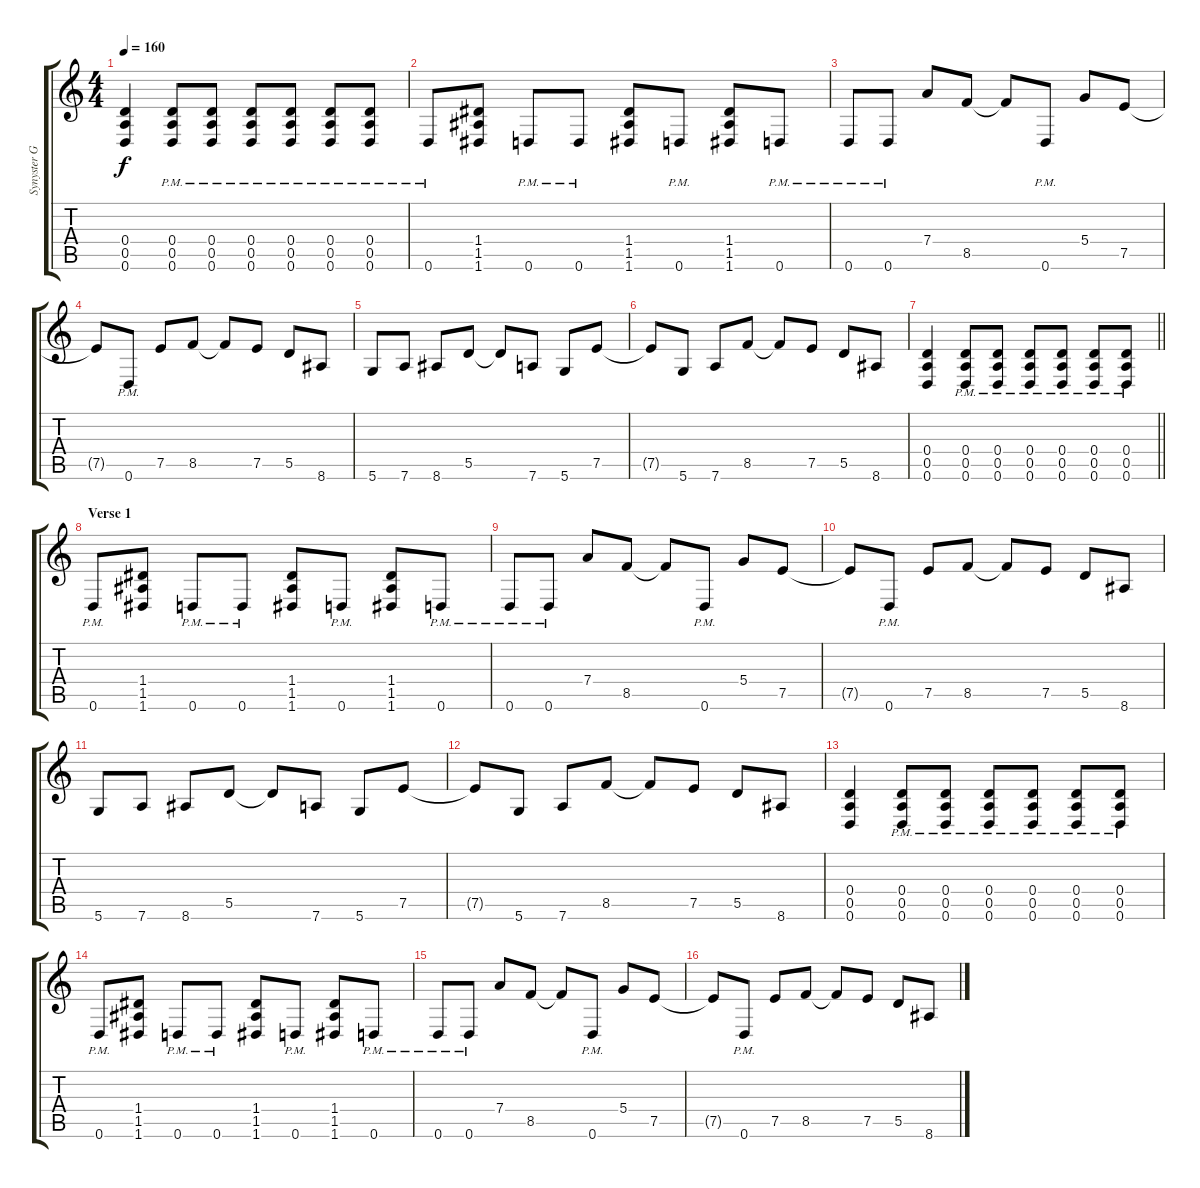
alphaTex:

\track ("Synyster Gates" "Synyster G") {instrument distortionguitar}
\staff {score tabs}
\tuning (E4 B3 G3 D3 A2 D2) {hide}
\ts (4 4)
\tempo 160
\clef g2
\ks c
(0.4 0.5 0.6).4{dy f} (0.4{pm} 0.5{pm} 0.6{pm}).8 (0.4{pm} 0.5{pm} 0.6{pm}).8 (0.4{pm} 0.5{pm} 0.6{pm}).8 (0.4{pm} 0.5{pm} 0.6{pm}).8 (0.4{pm} 0.5{pm} 0.6{pm}).8 (0.4{pm} 0.5{pm} 0.6{pm}).8 |
0.6{pm}.8 (1.4 1.5 1.6).8 0.6{pm}.8 0.6{pm}.8 (1.4 1.5 1.6).8 0.6{pm}.8 (1.4 1.5 1.6).8 0.6{pm}.8 |
0.6{pm}.8 0.6{pm}.8 7.4.8 8.5.8 8.5{t}.8 0.6{pm}.8 5.4.8 7.5.8 |
7.5{t}.8 0.6{pm}.8 7.5.8 8.5.8 8.5{t}.8 7.5.8 5.5.8 8.6.8 |
5.6.8 7.6.8 8.6.8 5.5.8 5.5{t}.8 7.6.8 5.6.8 7.5.8 |
7.5{t}.8 5.6.8 7.6.8 8.5.8 8.5{t}.8 7.5.8 5.5.8 8.6.8 |
\barLineRight lightlight
(0.4 0.5 0.6).4 (0.4{pm} 0.5{pm} 0.6{pm}).8 (0.4{pm} 0.5{pm} 0.6{pm}).8 (0.4{pm} 0.5{pm} 0.6{pm}).8 (0.4{pm} 0.5{pm} 0.6{pm}).8 (0.4{pm} 0.5{pm} 0.6{pm}).8 (0.4{pm} 0.5{pm} 0.6{pm}).8 |
\section ("" "Verse 1")
0.6{pm}.8 (1.4 1.5 1.6).8 0.6{pm}.8 0.6{pm}.8 (1.4 1.5 1.6).8 0.6{pm}.8 (1.4 1.5 1.6).8 0.6{pm}.8 |
0.6{pm}.8 0.6{pm}.8 7.4.8 8.5.8 8.5{t}.8 0.6{pm}.8 5.4.8 7.5.8 |
7.5{t}.8 0.6{pm}.8 7.5.8 8.5.8 8.5{t}.8 7.5.8 5.5.8 8.6.8 |
5.6.8 7.6.8 8.6.8 5.5.8 5.5{t}.8 7.6.8 5.6.8 7.5.8 |
7.5{t}.8 5.6.8 7.6.8 8.5.8 8.5{t}.8 7.5.8 5.5.8 8.6.8 |
(0.4 0.5 0.6).4 (0.4{pm} 0.5{pm} 0.6{pm}).8 (0.4{pm} 0.5{pm} 0.6{pm}).8 (0.4{pm} 0.5{pm} 0.6{pm}).8 (0.4{pm} 0.5{pm} 0.6{pm}).8 (0.4{pm} 0.5{pm} 0.6{pm}).8 (0.4{pm} 0.5{pm} 0.6{pm}).8 |
0.6{pm}.8 (1.4 1.5 1.6).8 0.6{pm}.8 0.6{pm}.8 (1.4 1.5 1.6).8 0.6{pm}.8 (1.4 1.5 1.6).8 0.6{pm}.8 |
0.6{pm}.8 0.6{pm}.8 7.4.8 8.5.8 8.5{t}.8 0.6{pm}.8 5.4.8 7.5.8 |
7.5{t}.8 0.6{pm}.8 7.5.8 8.5.8 8.5{t}.8 7.5.8 5.5.8 8.6.8
